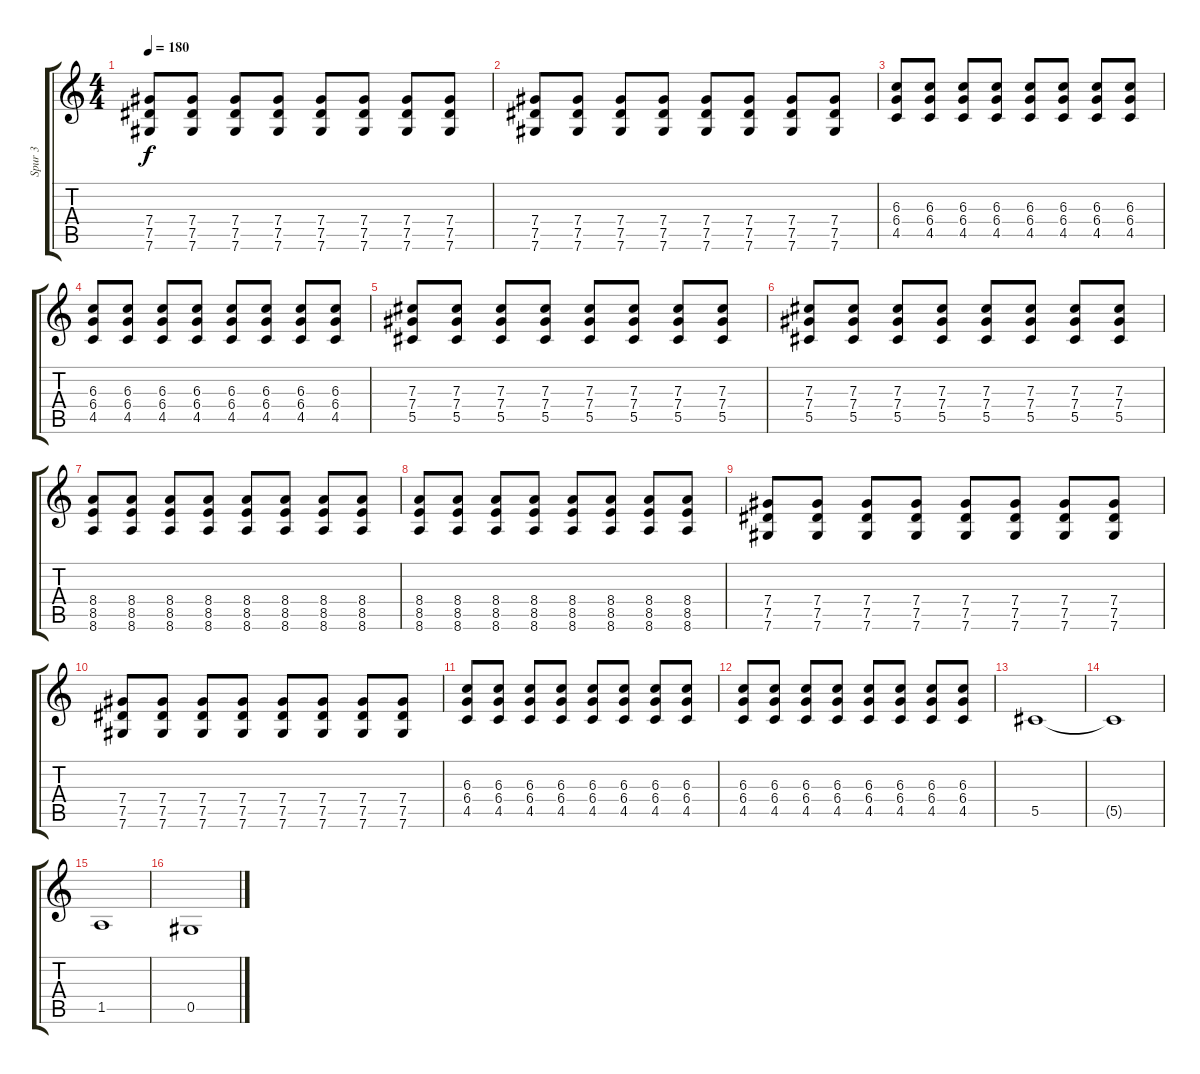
\track ("Spur 3" "Spur 3") {instrument electricguitarclean}
\staff {score tabs}
\tuning (Eb4 Bb3 Gb3 Db3 Ab2 Db2) {hide}
\ts (4 4)
\tempo 180
\clef g2
\ks c
(7.4 7.5 7.6).8{dy f} (7.4 7.5 7.6).8 (7.4 7.5 7.6).8 (7.4 7.5 7.6).8 (7.4 7.5 7.6).8 (7.4 7.5 7.6).8 (7.4 7.5 7.6).8 (7.4 7.5 7.6).8 |
(7.4 7.5 7.6).8 (7.4 7.5 7.6).8 (7.4 7.5 7.6).8 (7.4 7.5 7.6).8 (7.4 7.5 7.6).8 (7.4 7.5 7.6).8 (7.4 7.5 7.6).8 (7.4 7.5 7.6).8 |
(6.3 6.4 4.5).8 (6.3 6.4 4.5).8 (6.3 6.4 4.5).8 (6.3 6.4 4.5).8 (6.3 6.4 4.5).8 (6.3 6.4 4.5).8 (6.3 6.4 4.5).8 (6.3 6.4 4.5).8 |
(6.3 6.4 4.5).8 (6.3 6.4 4.5).8 (6.3 6.4 4.5).8 (6.3 6.4 4.5).8 (6.3 6.4 4.5).8 (6.3 6.4 4.5).8 (6.3 6.4 4.5).8 (6.3 6.4 4.5).8 |
(7.3 7.4 5.5).8{instrument distortionguitar} (7.3 7.4 5.5).8 (7.3 7.4 5.5).8 (7.3 7.4 5.5).8 (7.3 7.4 5.5).8 (7.3 7.4 5.5).8 (7.3 7.4 5.5).8 (7.3 7.4 5.5).8 |
(7.3 7.4 5.5).8{instrument distortionguitar} (7.3 7.4 5.5).8 (7.3 7.4 5.5).8 (7.3 7.4 5.5).8 (7.3 7.4 5.5).8 (7.3 7.4 5.5).8 (7.3 7.4 5.5).8 (7.3 7.4 5.5).8 |
(8.4 8.5 8.6).8 (8.4 8.5 8.6).8 (8.4 8.5 8.6).8 (8.4 8.5 8.6).8 (8.4 8.5 8.6).8 (8.4 8.5 8.6).8 (8.4 8.5 8.6).8 (8.4 8.5 8.6).8 |
(8.4 8.5 8.6).8 (8.4 8.5 8.6).8 (8.4 8.5 8.6).8 (8.4 8.5 8.6).8 (8.4 8.5 8.6).8 (8.4 8.5 8.6).8 (8.4 8.5 8.6).8 (8.4 8.5 8.6).8 |
(7.4 7.5 7.6).8 (7.4 7.5 7.6).8 (7.4 7.5 7.6).8 (7.4 7.5 7.6).8 (7.4 7.5 7.6).8 (7.4 7.5 7.6).8 (7.4 7.5 7.6).8 (7.4 7.5 7.6).8 |
(7.4 7.5 7.6).8 (7.4 7.5 7.6).8 (7.4 7.5 7.6).8 (7.4 7.5 7.6).8 (7.4 7.5 7.6).8 (7.4 7.5 7.6).8 (7.4 7.5 7.6).8 (7.4 7.5 7.6).8 |
(6.3 6.4 4.5).8 (6.3 6.4 4.5).8 (6.3 6.4 4.5).8 (6.3 6.4 4.5).8 (6.3 6.4 4.5).8 (6.3 6.4 4.5).8 (6.3 6.4 4.5).8 (6.3 6.4 4.5).8 |
(6.3 6.4 4.5).8 (6.3 6.4 4.5).8 (6.3 6.4 4.5).8 (6.3 6.4 4.5).8 (6.3 6.4 4.5).8 (6.3 6.4 4.5).8 (6.3 6.4 4.5).8 (6.3 6.4 4.5).8 |
5.5.1 |
5.5{t}.1 |
1.5.1{instrument electricguitarclean} |
0.5.1
